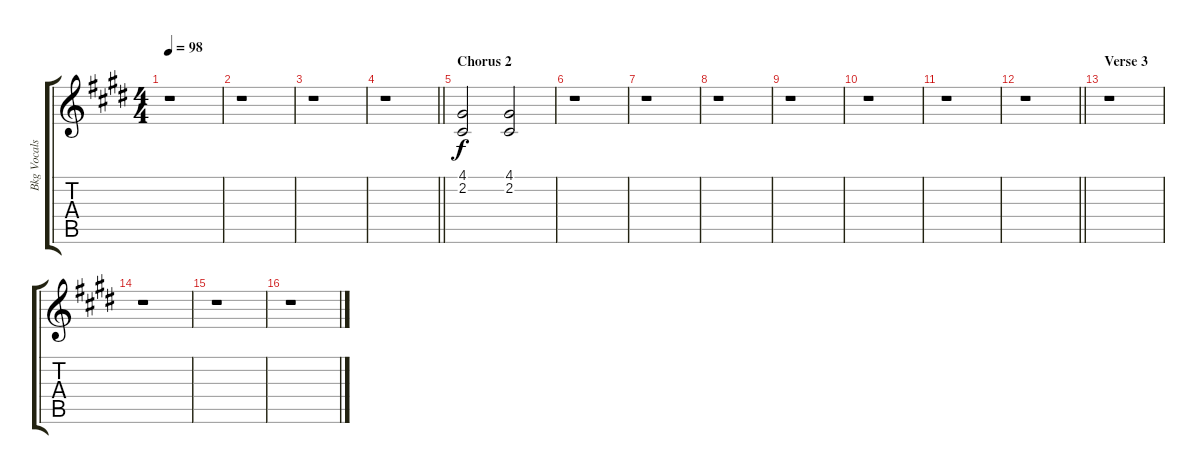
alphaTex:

\track ("Bkg Vocals" "Bkg Vocals") {instrument choiraahs}
\staff {score tabs}
\tuning (E4 B3 G3 D3 A2 E2) {hide}
\ts (4 4)
\tempo 98
\clef g2
\ks c#minor
r.1{dy f} |
r.1 |
r.1 |
\barLineRight lightlight
r.1 |
\section ("" "Chorus 2")
(4.1 2.2).2 (4.1 2.2).2 |
r.1 |
r.1 |
r.1 |
r.1 |
r.1 |
r.1 |
\barLineRight lightlight
r.1 |
\section ("" "Verse 3")
r.1 |
r.1 |
r.1 |
r.1
